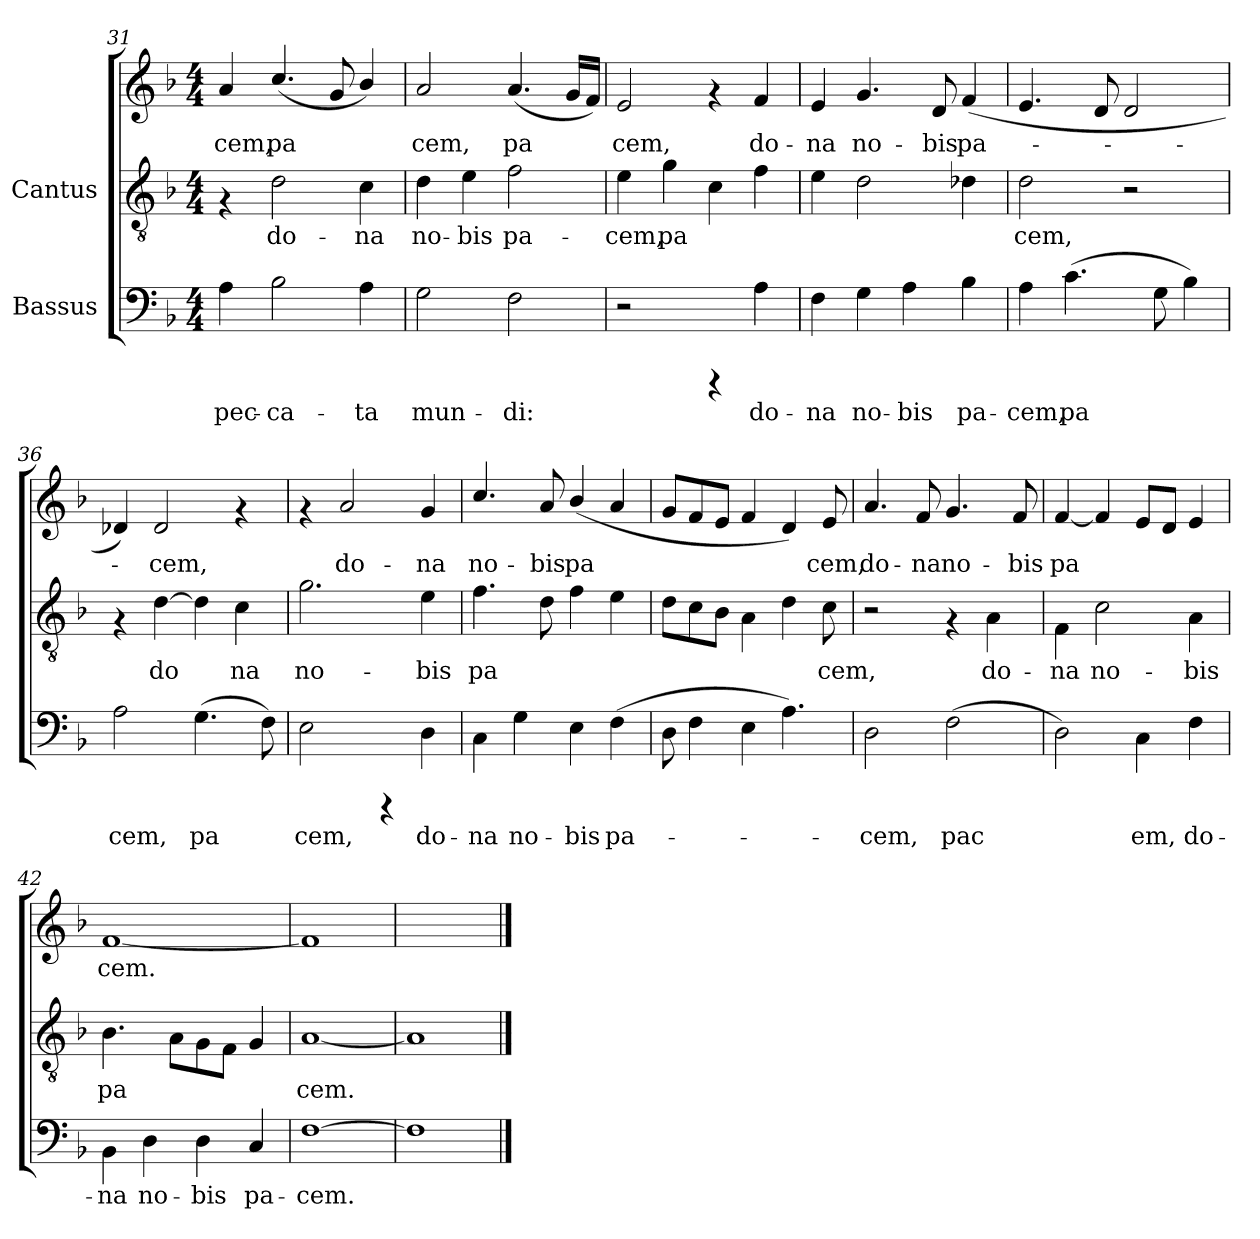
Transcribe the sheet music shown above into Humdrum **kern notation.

**kern	**text	**kern	**text	**kern	**text
*part2	*part2	*part1	*part1	*part1	*part1
*staff3	*staff3	*staff2	*staff2	*staff1	*staff1
*I"Bassus	*	*I"Cantus	*	*	*
*clefF4	*	*clefGv2	*	*clefG2	*
*k[b-]	*	*k[b-]	*	*k[b-]	*
*F:	*	*F:	*	*F:	*
*M4/4	*	*M4/4	*	*M4/4	*
=31	=31	=31	=31	=31	=31
!	!LO:LY:b	!	!	!	!LO:LY:b
4A\	pec-	4rF	.	4a/	cem,
!	!LO:LY:b	!	!LO:LY:b	!	!LO:LY:b
2B-\	-ca-	2d\	-do-	(<4.cc/	pa-
!	!	!	!	!	!LO:LY:b
.	.	.	.	8g/	--
!	!LO:LY:b	!	!LO:LY:b	!	!LO:LY:b
4A\	-ta	4c\	-na	4b-/)	--
=32	=32	=32	=32	=32	=32
!	!LO:LY:b	!	!LO:LY:b	!	!LO:LY:b
2G\	mun-	4d\	-no-	2a/	cem,
!	!	!	!LO:LY:b	!	!
.	.	4e\	-bis	.	.
!	!LO:LY:b	!	!LO:LY:b	!	!LO:LY:b
2F\	-di:	2f\	pa-	(<4.a/	pa-
!	!	!	!	!	!LO:LY:b
.	.	.	.	16g/L	--
!	!	!	!	!	!LO:LY:b
.	.	.	.	16f/J)	--
!!LO:LB:g=z
=33	=33	=33	=33	=33	=33
!	!	!	!LO:LY:b	!	!LO:LY:b
2r	.	4e\	-cem,	2e/	-cem,
!	!	!	!LO:LY:b	!	!
.	.	4g\	pa-	.	.
!	!	!	!LO:LY:b	!	!
4rCCC	.	4c\	--	4rf	.
!	!LO:LY:b	!	!LO:LY:b	!	!LO:LY:b
4A\	do-	4f\	--	4f/	do-
=34	=34	=34	=34	=34	=34
!	!LO:LY:b	!	!	!	!LO:LY:b
4F\	-na	4e\	.	4e/	-na
!	!LO:LY:b	!	!	!	!LO:LY:b
4G\	no-	2d\	.	4.g/	no-
!	!LO:LY:b	!	!	!	!
4A\	-bis	.	.	.	.
!	!	!	!	!	!LO:LY:b
.	.	.	.	8d/	-bis
!	!LO:LY:b	!	!	!	!LO:LY:b
4B-\	pa-	4d-X\	.	(<4f/	pa-
=35	=35	=35	=35	=35	=35
!	!LO:LY:b	!	!LO:LY:b	!	!
4A\	-cem,	2d\	-cem,	4.e/	.
!	!LO:LY:b	!	!	!	!
(>4.c\	pa-	.	.	.	.
.	.	.	.	8d/	.
.	.	2r	.	2d/	.
!	!LO:LY:b	!	!	!	!
8G\	--	.	.	.	.
!	!LO:LY:b	!	!	!	!
4B-\)	--	.	.	.	.
=36	=36	=36	=36	=36	=36
!	!LO:LY:b	!	!	!	!LO:LY:b
2A\	-cem,	4rF	.	4d-X/)	.
!	!	!	!LO:LY:b	!	!LO:LY:b
.	.	[>4d\	do-	2d-/	cem,
!	!LO:LY:b	!	!LO:LY:b	!	!
(>4.G\	pa-	4d\]	-	.	.
!	!	!	!LO:LY:b	!	!
.	.	4c\	na	4rf	.
!	!LO:LY:b	!	!	!	!
8F\)	--	.	.	.	.
=37	=37	=37	=37	=37	=37
!	!LO:LY:b	!	!LO:LY:b	!	!
2E\	-cem,	2.g\	no-	4rf	.
!	!	!	!	!	!LO:LY:b
.	.	.	.	2a/	do-
4rCCC	.	.	.	.	.
!	!LO:LY:b	!	!LO:LY:b	!	!LO:LY:b
4D\	do-	4e\	-bis	4g/	-na
!!LO:LB:g=z
=38	=38	=38	=38	=38	=38
!	!LO:LY:b	!	!LO:LY:b	!	!LO:LY:b
4C\	-na	4.f\	-pa-	4.cc/	no-
!	!LO:LY:b	!	!	!	!
4G\	no-	.	.	.	.
!	!	!	!LO:LY:b	!	!LO:LY:b
.	.	8d\	--	8a/	-bis
!	!LO:LY:b	!	!LO:LY:b	!	!LO:LY:b
4E\	-bis	4f\	--	(<4b-/	pa-
!	!LO:LY:b	!	!LO:LY:b	!	!LO:LY:b
(>4F\	pa-	4e\	--	4a/	--
=39	=39	=39	=39	=39	=39
!	!	!	!LO:LY:b	!	!LO:LY:b
8D\	.	8d\L	.	8g/L	-
!	!	!	!LO:LY:b	!	!LO:LY:b
4F\	.	8c\	.	8f/	.
!	!	!	!LO:LY:b	!	!LO:LY:b
.	.	8B-\J	.	8e/J	.
!	!	!	!LO:LY:b	!	!LO:LY:b
4E\	.	4A\	.	4f/	.
!	!	!	!LO:LY:b	!	!LO:LY:b
4.A\)	.	4d\	.	4d/)	.
!	!	!	!LO:LY:b	!	!LO:LY:b
.	.	8c\	cem,	8e/	cem,
=40	=40	=40	=40	=40	=40
!	!LO:LY:b	!	!	!	!LO:LY:b
2D\	-cem,	2r	.	4.a/	do-
!	!	!	!	!	!LO:LY:b
.	.	.	.	8f/	-na
!	!LO:LY:b	!	!	!	!LO:LY:b
(>2F\	pac-	4rF	.	4.g/	no-
!	!	!	!LO:LY:b	!	!
.	.	4A\	do-	.	.
!	!	!	!	!	!LO:LY:b
.	.	.	.	8f/	-bis
=41	=41	=41	=41	=41	=41
!	!LO:LY:b	!	!LO:LY:b	!	!LO:LY:b
2D\)	-	4F\	-na	[<4f/	-pa-
!	!	!	!LO:LY:b	!	!LO:LY:b
.	.	2c\	no-	4f/]	--
!	!LO:LY:b	!	!	!	!LO:LY:b
4C\	em,	.	.	8e/L	--
!	!	!	!	!	!LO:LY:b
.	.	.	.	8d/J	--
!	!LO:LY:b	!	!LO:LY:b	!	!LO:LY:b
4F\	do-	4A\	-bis	4e/	--
=42	=42	=42	=42	=42	=42
!	!LO:LY:b	!	!LO:LY:b	!	!LO:LY:b
4BB-\	-na	4.B-\	pa-	[<1f	cem.
!	!LO:LY:b	!	!	!	!
4D\	no-	.	.	.	.
!	!	!	!LO:LY:b	!	!
.	.	8A\L	--	.	.
!	!LO:LY:b	!	!LO:LY:b	!	!
4D\	-bis	8G\	--	.	.
!	!	!	!LO:LY:b	!	!
.	.	8F\J	--	.	.
!	!LO:LY:b	!	!LO:LY:b	!	!
4C/	pa-	4G/	--	.	.
!!LO:LB:g=z
=43	=43	=43	=43	=43	=43
!	!LO:LY:b	!	!LO:LY:b	!	!
[>1F	-cem.	[<1A	-cem.	1f]	.
=44	=44	=44	=44	=44	=44
1F]	.	1A]	.	1ryy	.
==	==	==	==	==	==
*-	*-	*-	*-	*-	*-
